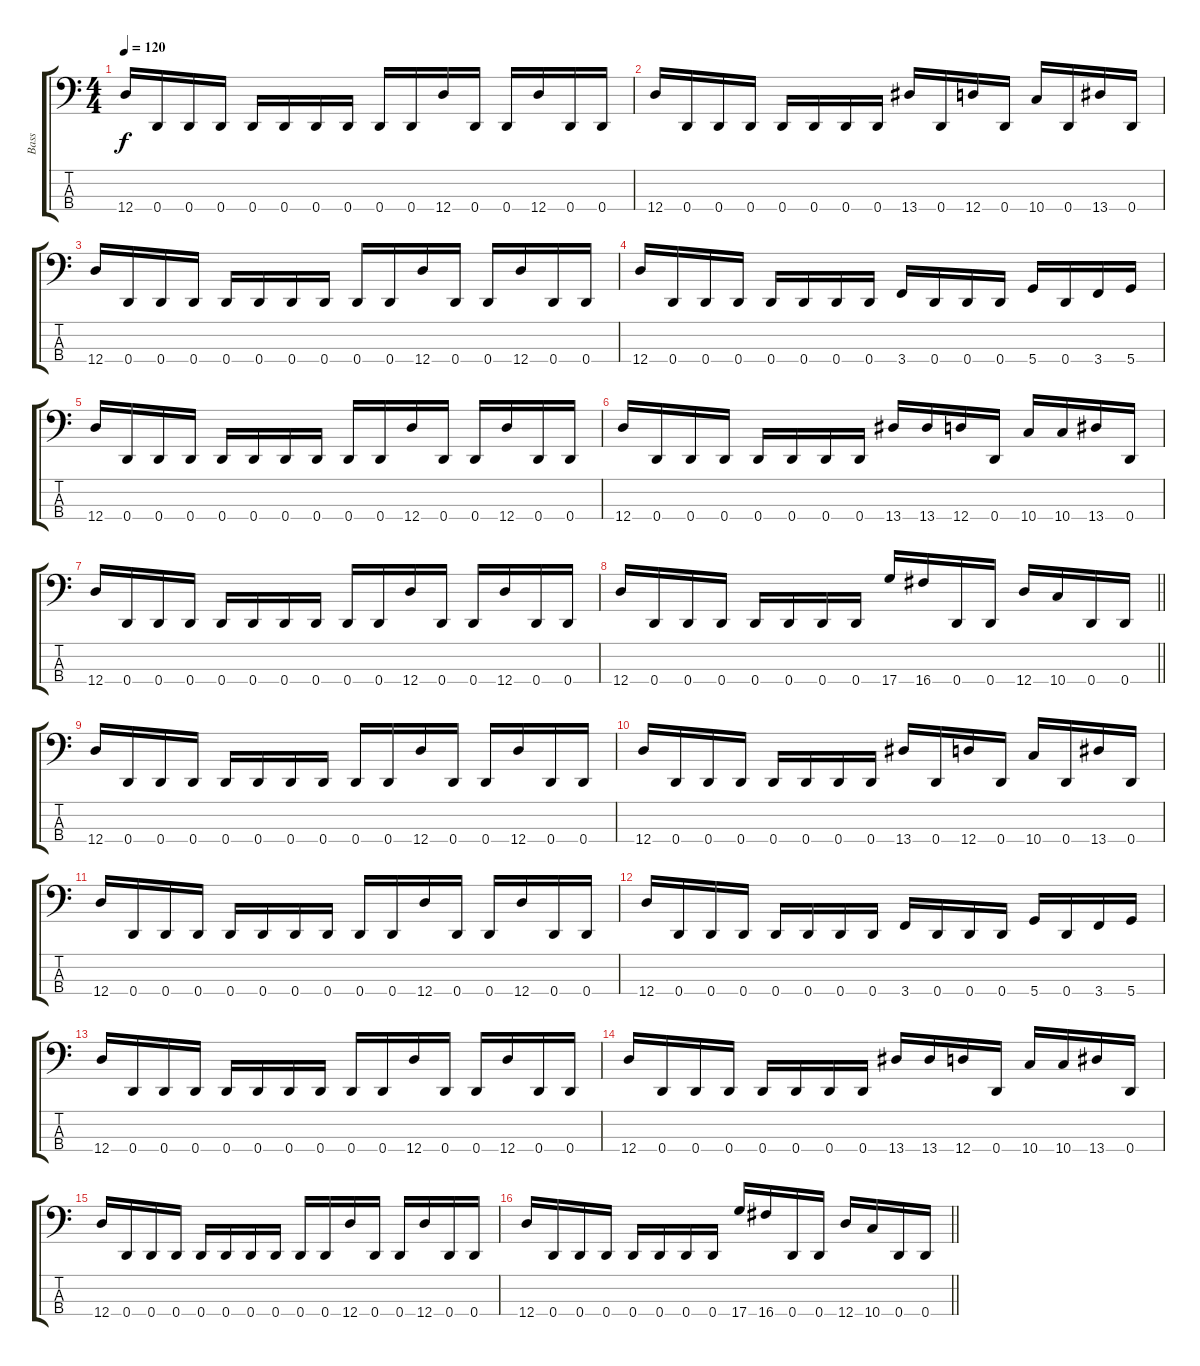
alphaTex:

\track ("Bass" "Bass") {instrument electricbassfinger}
\staff {score tabs}
\tuning (G2 D2 A1 D1) {hide}
\ts (4 4)
\section ("" "")
\tempo 120
\clef f4
\ks c
12.4.16{dy f} 0.4.16 0.4.16 0.4.16 0.4.16 0.4.16 0.4.16 0.4.16 0.4.16 0.4.16 12.4.16 0.4.16 0.4.16 12.4.16 0.4.16 0.4.16 |
12.4.16 0.4.16 0.4.16 0.4.16 0.4.16 0.4.16 0.4.16 0.4.16 13.4.16 0.4.16 12.4.16 0.4.16 10.4.16 0.4.16 13.4.16 0.4.16 |
12.4.16 0.4.16 0.4.16 0.4.16 0.4.16 0.4.16 0.4.16 0.4.16 0.4.16 0.4.16 12.4.16 0.4.16 0.4.16 12.4.16 0.4.16 0.4.16 |
12.4.16 0.4.16 0.4.16 0.4.16 0.4.16 0.4.16 0.4.16 0.4.16 3.4.16 0.4.16 0.4.16 0.4.16 5.4.16 0.4.16 3.4.16 5.4.16 |
12.4.16 0.4.16 0.4.16 0.4.16 0.4.16 0.4.16 0.4.16 0.4.16 0.4.16 0.4.16 12.4.16 0.4.16 0.4.16 12.4.16 0.4.16 0.4.16 |
12.4.16 0.4.16 0.4.16 0.4.16 0.4.16 0.4.16 0.4.16 0.4.16 13.4.16 13.4.16 12.4.16 0.4.16 10.4.16 10.4.16 13.4.16 0.4.16 |
12.4.16 0.4.16 0.4.16 0.4.16 0.4.16 0.4.16 0.4.16 0.4.16 0.4.16 0.4.16 12.4.16 0.4.16 0.4.16 12.4.16 0.4.16 0.4.16 |
\barLineRight lightlight
12.4.16 0.4.16 0.4.16 0.4.16 0.4.16 0.4.16 0.4.16 0.4.16 17.4.16 16.4.16 0.4.16 0.4.16 12.4.16 10.4.16 0.4.16 0.4.16 |
\section ("" "")
12.4.16 0.4.16 0.4.16 0.4.16 0.4.16 0.4.16 0.4.16 0.4.16 0.4.16 0.4.16 12.4.16 0.4.16 0.4.16 12.4.16 0.4.16 0.4.16 |
12.4.16 0.4.16 0.4.16 0.4.16 0.4.16 0.4.16 0.4.16 0.4.16 13.4.16 0.4.16 12.4.16 0.4.16 10.4.16 0.4.16 13.4.16 0.4.16 |
12.4.16 0.4.16 0.4.16 0.4.16 0.4.16 0.4.16 0.4.16 0.4.16 0.4.16 0.4.16 12.4.16 0.4.16 0.4.16 12.4.16 0.4.16 0.4.16 |
12.4.16 0.4.16 0.4.16 0.4.16 0.4.16 0.4.16 0.4.16 0.4.16 3.4.16 0.4.16 0.4.16 0.4.16 5.4.16 0.4.16 3.4.16 5.4.16 |
12.4.16 0.4.16 0.4.16 0.4.16 0.4.16 0.4.16 0.4.16 0.4.16 0.4.16 0.4.16 12.4.16 0.4.16 0.4.16 12.4.16 0.4.16 0.4.16 |
12.4.16 0.4.16 0.4.16 0.4.16 0.4.16 0.4.16 0.4.16 0.4.16 13.4.16 13.4.16 12.4.16 0.4.16 10.4.16 10.4.16 13.4.16 0.4.16 |
12.4.16 0.4.16 0.4.16 0.4.16 0.4.16 0.4.16 0.4.16 0.4.16 0.4.16 0.4.16 12.4.16 0.4.16 0.4.16 12.4.16 0.4.16 0.4.16 |
\barLineRight lightlight
12.4.16 0.4.16 0.4.16 0.4.16 0.4.16 0.4.16 0.4.16 0.4.16 17.4.16 16.4.16 0.4.16 0.4.16 12.4.16 10.4.16 0.4.16 0.4.16
